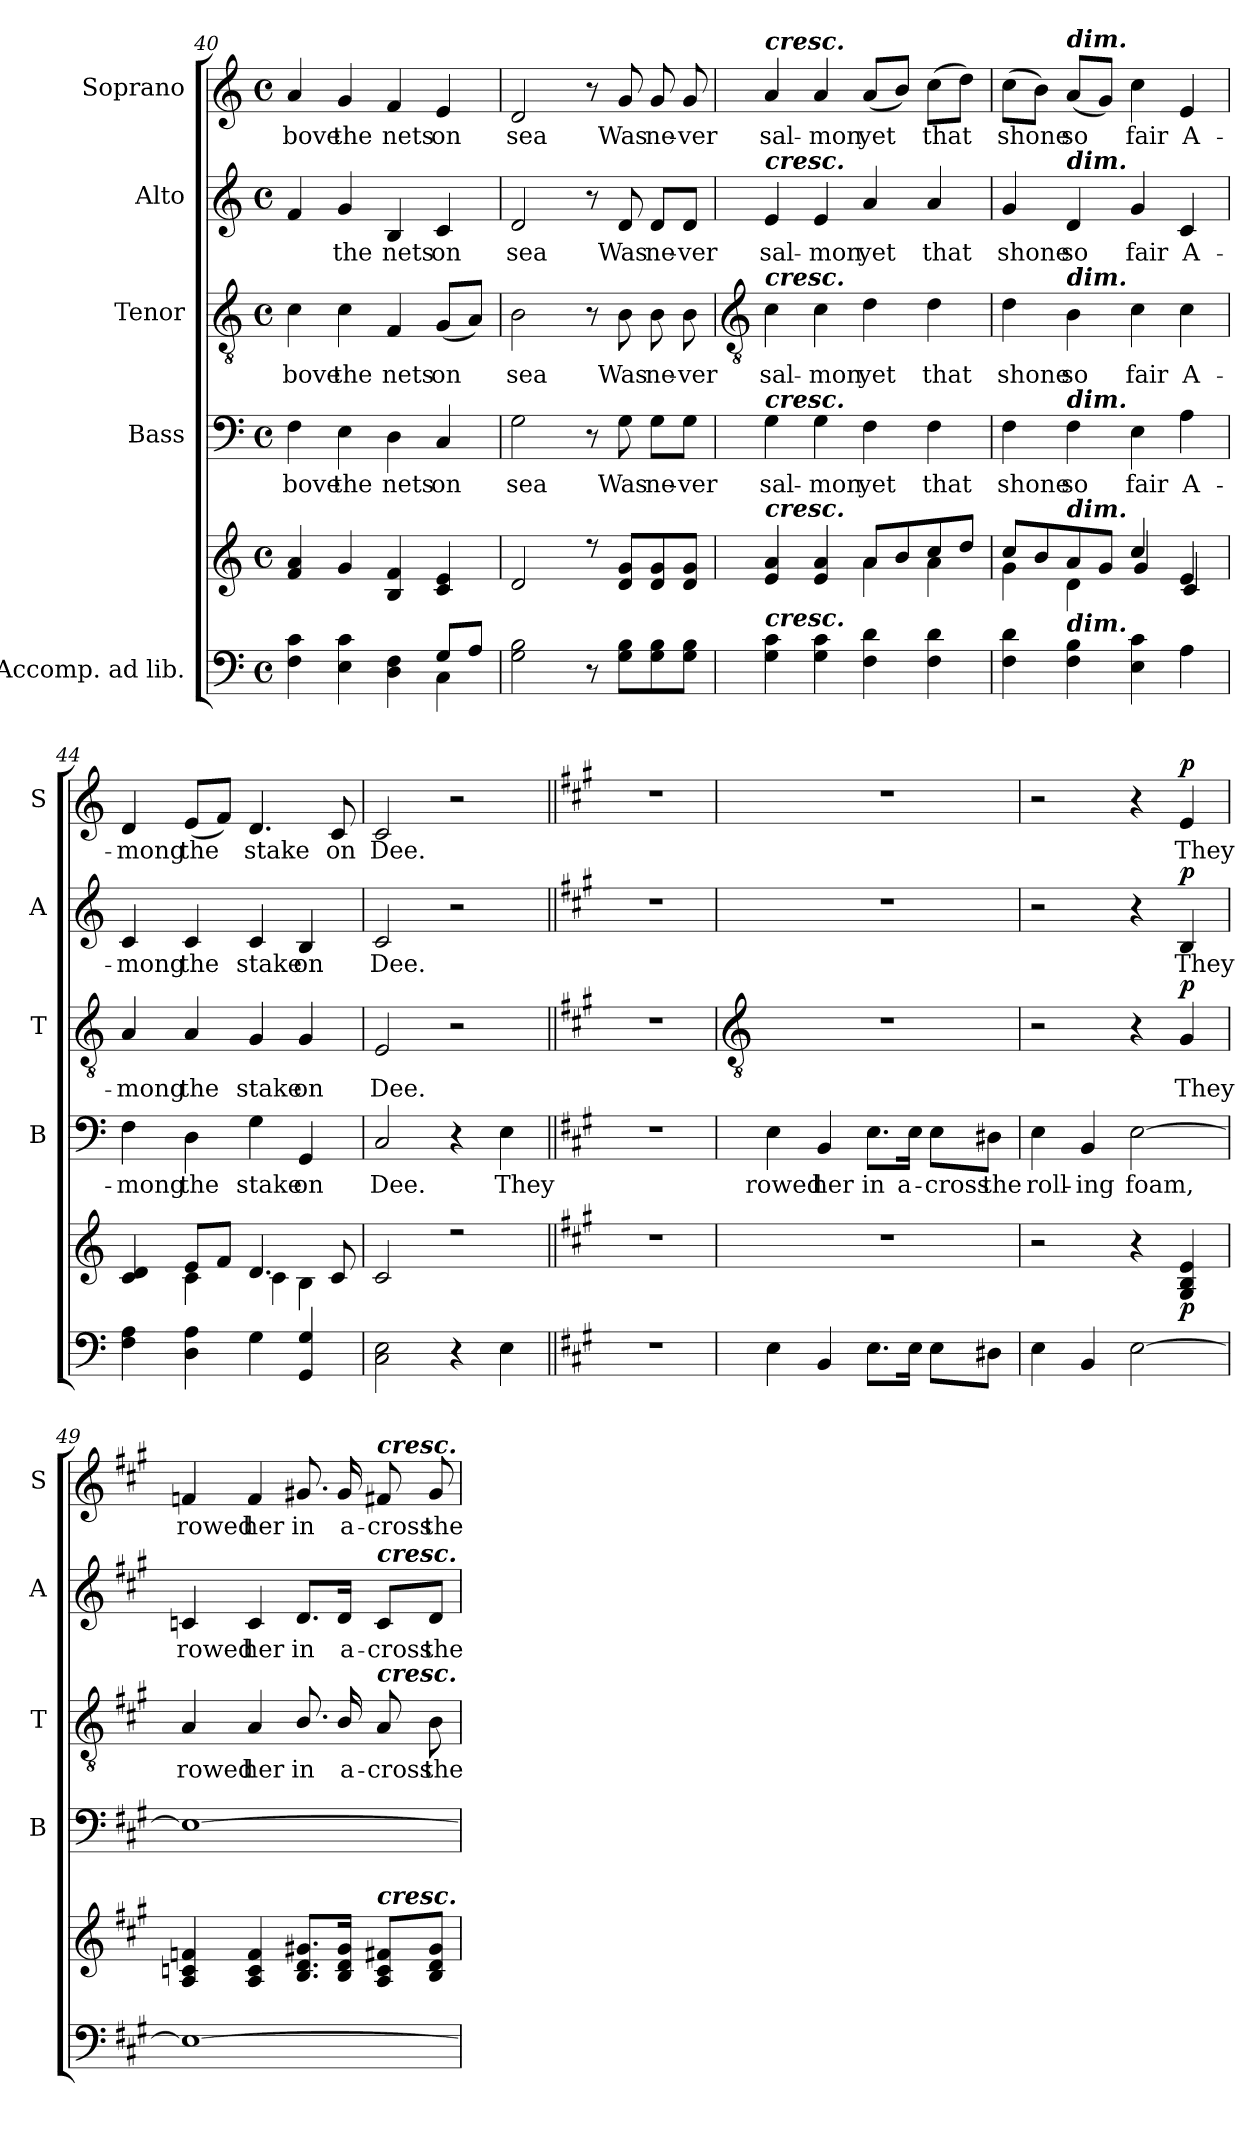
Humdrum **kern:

**kern	**kern	**dynam	**kern	**text	**kern	**text	**dynam	**kern	**text	**dynam	**kern	**text	**dynam
*part5	*part5	*part5	*part4	*part4	*part3	*part3	*part3	*part2	*part2	*part2	*part1	*part1	*part1
*staff6	*staff5	*staff5/6	*staff4	*staff4	*staff3	*staff3	*staff3	*staff2	*staff2	*staff2	*staff1	*staff1	*staff1
*I"Accomp. ad lib.	*	*	*I"Bass	*	*I"Tenor	*	*	*I"Alto	*	*	*I"Soprano	*	*
*	*	*	*I'B	*	*I'T	*	*	*I'A	*	*	*I'S	*	*
*clefF4	*clefG2	*	*clefF4	*	*clefGv2	*	*	*clefG2	*	*	*clefG2	*	*
*k[]	*k[]	*	*k[]	*	*k[]	*	*	*k[]	*	*	*k[]	*	*
*C:	*C:	*	*C:	*	*C:	*	*	*C:	*	*	*C:	*	*
*M4/4	*M4/4	*	*M4/4	*	*M4/4	*	*	*M4/4	*	*	*M4/4	*	*
*met(c)	*met(c)	*	*met(c)	*	*met(c)	*	*	*met(c)	*	*	*met(c)	*	*
=40	=40	=40	=40	=40	=40	=40	=40	=40	=40	=40	=40	=40	=40
*^	*^	*	*	*	*	*	*	*	*	*	*	*	*
!	!	!	!	!	!	!LO:LY:b	!	!LO:LY:b	!	!	!	!	!	!LO:LY:b	!
2.ryy	4F 4c	4f/ 4a/	2ryy	.	4F	-bove	4c	-bove	.	4f	.	.	4a	-bove	.
!	!	!	!	!	!	!LO:LY:b	!	!LO:LY:b	!	!	!LO:LY:b	!	!	!LO:LY:b	!
.	4E 4c	4g/	.	.	4E	the	4c	the	.	4g	the	.	4g	the	.
!	!	!	!	!	!	!LO:LY:b	!	!LO:LY:b	!	!	!LO:LY:b	!	!	!LO:LY:b	!
.	4D 4F	4B/ 4f/	4ryy	.	4D	nets	4F	nets	.	4B	nets	.	4f	nets	.
!	!	!	!	!	!	!LO:LY:b	!	!LO:LY:b	!	!	!LO:LY:b	!	!	!LO:LY:b	!
8G/L	4C\	4c/ 4e/	4ryy	.	4C	on	(<8GL	on	.	4c	on	.	4e	on	.
8A/J	.	.	.	.	.	.	8AJ)	.	.	.	.	.	.	.	.
*v	*v	*	*	*	*	*	*	*	*	*	*	*	*	*	*
=41	=41	=41	=41	=41	=41	=41	=41	=41	=41	=41	=41	=41	=41	=41
!	!	!	!	!	!LO:LY:b	!	!LO:LY:b	!	!	!LO:LY:b	!	!	!LO:LY:b	!
2G 2B	2d/	1ryy	.	2G	sea	2B	sea	.	2d	sea	.	2d	sea	.
8r	8r	.	.	8r	.	8r	.	.	8r	.	.	8r	.	.
!	!	!	!	!	!LO:LY:b	!	!LO:LY:b	!	!	!LO:LY:b	!	!	!LO:LY:b	!
8G 8BL	8d/ 8g/L	.	.	8G	Was	8B	Was	.	8d	Was	.	8g	Was	.
!	!	!	!	!	!LO:LY:b	!	!LO:LY:b	!	!	!LO:LY:b	!	!	!LO:LY:b	!
8G 8B	8d/ 8g/	.	.	8G\L	ne-	8B	ne-	.	8d/L	ne-	.	8g	ne-	.
!	!	!	!	!	!LO:LY:b	!	!LO:LY:b	!	!	!LO:LY:b	!	!	!LO:LY:b	!
8G 8BJ	8d/ 8g/J	.	.	8G\J	-ver	8B	-ver	.	8d/J	-ver	.	8g	-ver	.
!!LO:LB:g=z
=42	=42	=42	=42	=42	=42	=42	=42	=42	=42	=42	=42	=42	=42	=42
*	*	*	*	*	*	*clefGv2	*	*	*	*	*	*	*	*
!	!	!	!	!	!	!	!	!	!	!	!	!LO:TX:a:Bi:t=cresc.	!	!
!	!	!	!	!	!	!	!	!	!LO:TX:a:Bi:t=cresc.	!	!	!	!	!
!	!	!	!	!	!	!LO:TX:a:Bi:t=cresc.	!	!	!	!	!	!	!	!
!	!	!	!	!LO:TX:a:Bi:t=cresc.	!	!	!	!	!	!	!	!	!	!
!	!LO:TX:a:Bi:t=cresc.	!	!	!	!	!	!	!	!	!	!	!	!	!
!LO:TX:a:Bi:t=cresc.	!	!	!	!	!	!	!	!	!	!	!	!	!	!
!	!	!	!	!	!LO:LY:b	!	!LO:LY:b	!	!	!LO:LY:b	!	!	!LO:LY:b	!
4G 4c	4e/ 4a/	2ryy	.	4G	sal-	4c	sal-	.	4e	sal-	.	4a	sal-	.
!	!	!	!	!	!LO:LY:b	!	!LO:LY:b	!	!	!LO:LY:b	!	!	!LO:LY:b	!
4G 4c	4e/ 4a/	.	.	4G	-mon	4c	-mon	.	4e	-mon	.	4a	-mon	.
!	!	!	!	!	!LO:LY:b	!	!LO:LY:b	!	!	!LO:LY:b	!	!	!LO:LY:b	!
4F 4d	8a/L	4a\	.	4F	yet	4d	yet	.	4a	yet	.	(<8aL	yet	.
.	8b/	.	.	.	.	.	.	.	.	.	.	8bJ)	.	.
!	!	!	!	!	!LO:LY:b	!	!LO:LY:b	!	!	!LO:LY:b	!	!	!LO:LY:b	!
4F 4d	8cc/	4a\	.	4F	that	4d	that	.	4a	that	.	(>8ccL	that	.
.	8dd/J	.	.	.	.	.	.	.	.	.	.	8ddJ)	.	.
=43	=43	=43	=43	=43	=43	=43	=43	=43	=43	=43	=43	=43	=43	=43
!	!	!	!	!	!LO:LY:b	!	!LO:LY:b	!	!	!LO:LY:b	!	!	!LO:LY:b	!
4F 4d	8cc/L	4g\	.	4F	shone	4d	shone	.	4g	shone	.	(>8ccL	shone	.
.	8b/	.	.	.	.	.	.	.	.	.	.	8bJ)	.	.
!	!	!	!	!	!	!	!	!	!	!	!	!LO:TX:a:Bi:t=dim.	!	!
!	!	!	!	!	!	!	!	!	!LO:TX:a:Bi:t=dim.	!	!	!	!	!
!	!	!	!	!	!	!LO:TX:a:Bi:t=dim.	!	!	!	!	!	!	!	!
!	!	!	!	!LO:TX:a:Bi:t=dim.	!	!	!	!	!	!	!	!	!	!
!	!LO:TX:a:Bi:t=dim.	!	!	!	!	!	!	!	!	!	!	!	!	!
!LO:TX:a:Bi:t=dim.	!	!	!	!	!	!	!	!	!	!	!	!	!	!
!	!	!	!	!	!LO:LY:b	!	!LO:LY:b	!	!	!LO:LY:b	!	!	!LO:LY:b	!
4F 4B	8a/	4d\	.	4F	so	4B	so	.	4d	so	.	(<8aL	so	.
.	8g/J	.	.	.	.	.	.	.	.	.	.	8gJ)	.	.
!	!	!	!	!	!LO:LY:b	!	!LO:LY:b	!	!	!LO:LY:b	!	!	!LO:LY:b	!
4E 4c	4cc/	4g/	.	4E	fair	4c	fair	.	4g	fair	.	4cc	fair	.
!	!	!	!	!	!LO:LY:b	!	!LO:LY:b	!	!	!LO:LY:b	!	!	!LO:LY:b	!
4A	4e/	4c/	.	4A	A-	4c	A-	.	4c	A-	.	4e	A-	.
=44	=44	=44	=44	=44	=44	=44	=44	=44	=44	=44	=44	=44	=44	=44
!	!	!	!	!	!LO:LY:b	!	!LO:LY:b	!	!	!LO:LY:b	!	!	!LO:LY:b	!
4F 4A	4c/ 4d/	4ryy	.	4F	-mong	4A	-mong	.	4c	-mong	.	4d	-mong	.
!	!	!	!	!	!LO:LY:b	!	!LO:LY:b	!	!	!LO:LY:b	!	!	!LO:LY:b	!
4D 4A	8e/L	4c\	.	4D	the	4A	the	.	4c	the	.	(<8eL	the	.
.	8f/J	.	.	.	.	.	.	.	.	.	.	8fJ)	.	.
!	!	!	!	!	!LO:LY:b	!	!LO:LY:b	!	!	!LO:LY:b	!	!	!LO:LY:b	!
4G	4.d/	4c\	.	4G	stake	4G	stake	.	4c	stake	.	4.d	stake	.
!	!	!	!	!	!LO:LY:b	!	!LO:LY:b	!	!	!LO:LY:b	!	!	!	!
4GG 4G	.	4B\	.	4GG	on	4G	on	.	4B	on	.	.	.	.
!	!	!	!	!	!	!	!	!	!	!	!	!	!LO:LY:b	!
.	8c/	.	.	.	.	.	.	.	.	.	.	8c	on	.
=45	=45	=45	=45	=45	=45	=45	=45	=45	=45	=45	=45	=45	=45	=45
!	!	!	!	!	!LO:LY:b	!	!LO:LY:b	!	!	!LO:LY:b	!	!	!LO:LY:b	!
2C 2E	2c/	1ryy	.	2C	Dee.	2E	Dee.	.	2c	Dee.	.	2c	Dee.	.
4r	2r	.	.	4r	.	2r	.	.	2r	.	.	2r	.	.
!	!	!	!	!	!LO:LY:b	!	!	!	!	!	!	!	!	!
4E	.	.	.	4E	They	.	.	.	.	.	.	.	.	.
*	*v	*v	*	*	*	*	*	*	*	*	*	*	*	*
=46||	=46||	=46||	=46||	=46||	=46||	=46||	=46||	=46||	=46||	=46||	=46||	=46||	=46||
*k[f#c#g#]	*k[f#c#g#]	*	*k[f#c#g#]	*	*k[f#c#g#]	*	*	*k[f#c#g#]	*	*	*k[f#c#g#]	*	*
*A:	*A:	*	*A:	*	*A:	*	*	*A:	*	*	*A:	*	*
1r	1r	.	1r	.	1r	.	.	1r	.	.	1r	.	.
!!LO:LB:g=z
=47	=47	=47	=47	=47	=47	=47	=47	=47	=47	=47	=47	=47	=47
*	*	*	*	*	*clefGv2	*	*	*	*	*	*	*	*
!	!	!	!	!LO:LY:b	!	!	!	!	!	!	!	!	!
4E	1r	.	4E	rowed	1r	.	.	1r	.	.	1r	.	.
!	!	!	!	!LO:LY:b	!	!	!	!	!	!	!	!	!
4BB	.	.	4BB	her	.	.	.	.	.	.	.	.	.
!	!	!	!	!LO:LY:b	!	!	!	!	!	!	!	!	!
8.EL	.	.	8.E\L	in	.	.	.	.	.	.	.	.	.
!	!	!	!	!LO:LY:b	!	!	!	!	!	!	!	!	!
16EJ	.	.	16E\Jk	a-	.	.	.	.	.	.	.	.	.
!	!	!	!	!LO:LY:b	!	!	!	!	!	!	!	!	!
8EL	.	.	8E\L	-cross	.	.	.	.	.	.	.	.	.
!	!	!	!	!LO:LY:b	!	!	!	!	!	!	!	!	!
8D#XJ	.	.	8D#X\J	the	.	.	.	.	.	.	.	.	.
=48	=48	=48	=48	=48	=48	=48	=48	=48	=48	=48	=48	=48	=48
!	!	!	!	!LO:LY:b	!	!	!	!	!	!	!	!	!
4E	2r	.	4E	roll-	2r	.	.	2r	.	.	2r	.	.
!	!	!	!	!LO:LY:b	!	!	!	!	!	!	!	!	!
4BB	.	.	4BB	-ing	.	.	.	.	.	.	.	.	.
!	!	!	!	!LO:LY:b	!	!	!	!	!	!	!	!	!
[2E	4r	.	[2E	foam,	4r	.	.	4r	.	.	4r	.	.
!	!	!LO:DY:b	!	!	!	!LO:LY:b	!LO:DY:b	!	!LO:LY:b	!LO:DY:b	!	!LO:LY:b	!LO:DY:b
.	4G# 4B 4e	p	.	.	4G#	They	p	4B	They	p	4e	They	p
=49	=49	=49	=49	=49	=49	=49	=49	=49	=49	=49	=49	=49	=49
!	!	!	!	!	!	!LO:LY:b	!	!	!LO:LY:b	!	!	!LO:LY:b	!
1E_	4A 4cn 4fn	.	1E_	.	4A	rowed	.	4cn	rowed	.	4fn	rowed	.
!	!	!	!	!	!	!LO:LY:b	!	!	!LO:LY:b	!	!	!LO:LY:b	!
.	4A 4c 4f	.	.	.	4A	her	.	4c	her	.	4f	her	.
!	!	!	!	!	!	!LO:LY:b	!	!	!LO:LY:b	!	!	!LO:LY:b	!
.	8.B 8.d 8.g#XL	.	.	.	8.B/	in	.	8.d/L	in	.	8.g#X	in	.
!	!	!	!	!	!	!LO:LY:b	!	!	!LO:LY:b	!	!	!LO:LY:b	!
.	16B 16d 16g#J	.	.	.	16B/	a-	.	16d/Jk	a-	.	16g#	a-	.
!	!	!	!	!	!	!	!	!	!	!	!LO:TX:a:Bi:t=cresc.	!	!
!	!	!	!	!	!	!	!	!LO:TX:a:Bi:t=cresc.	!	!	!	!	!
!	!	!	!	!	!LO:TX:a:Bi:t=cresc.	!	!	!	!	!	!	!	!
!	!LO:TX:a:Bi:t=cresc.	!	!	!	!	!	!	!	!	!	!	!	!
!	!	!	!	!	!	!LO:LY:b	!	!	!LO:LY:b	!	!	!LO:LY:b	!
.	8A 8c 8f#XL	.	.	.	8A	-cross	.	8c/L	-cross	.	8f#X	-cross	.
!	!	!	!	!	!	!LO:LY:b	!	!	!LO:LY:b	!	!	!LO:LY:b	!
.	8B 8d 8g#J	.	.	.	8B	the	.	8d/J	the	.	8g#	the	.
=	=	=	=	=	=	=	=	=	=	=	=	=	=
*-	*-	*-	*-	*-	*-	*-	*-	*-	*-	*-	*-	*-	*-
